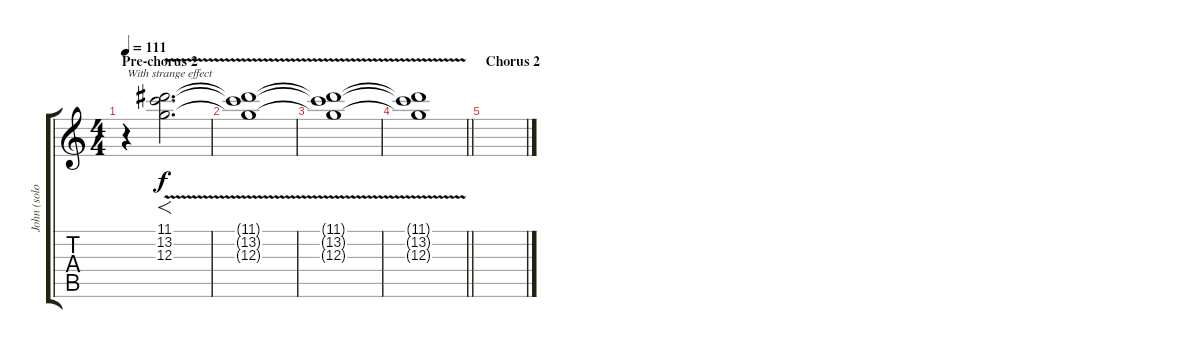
\track ("John (solo L)" "John (solo") {instrument overdrivenguitar}
\staff {score tabs}
\tuning (E4 B3 G3 D3 A2 E2) {hide}
\ts (4 4)
\section ("" "Pre-chorus 2")
\tempo 111
\clef g2
\ks c
r.4{txt "With strange effect" dy f} (11.1{v} 13.2{v} 12.3{v}).2{f d} |
(11.1{v t} 13.2{v t} 12.3{v t}).1 |
(11.1{v t} 13.2{v t} 12.3{v t}).1 |
\barLineRight lightlight
(11.1{v t} 13.2{v t} 12.3{v t}).1 |
\section ("" "Chorus 2")
